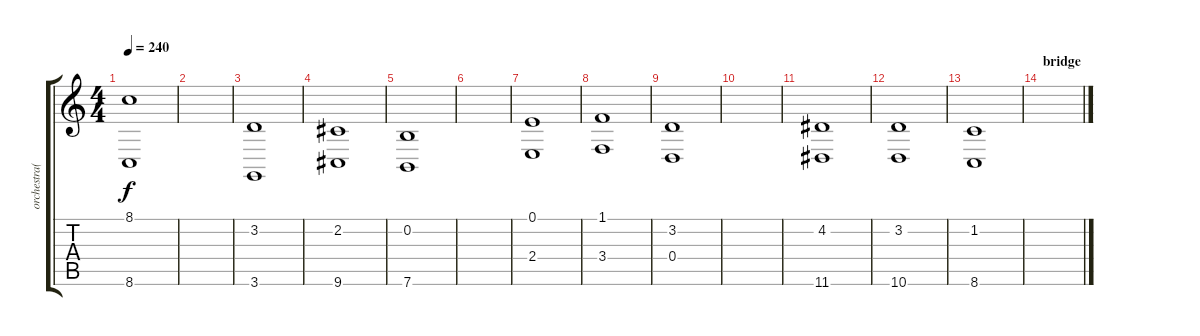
\track ("orchestra(alex stariopoli)" "orchestra(") {instrument stringensemble1}
\staff {score tabs}
\tuning (E4 B3 G3 D3 A2 E2) {hide}
\ts (4 4)
\tempo 240
\clef g2
\ks c
(8.1 8.6).1{dy f} |
|
(3.2 3.6).1 |
(2.2 9.6).1 |
(0.2 7.6).1 |
|
(0.1 2.4).1 |
(1.1 3.4).1 |
(3.2 0.4).1 |
|
(4.2 11.6).1 |
(3.2 10.6).1 |
(1.2 8.6).1 |
\section ("" "bridge")
